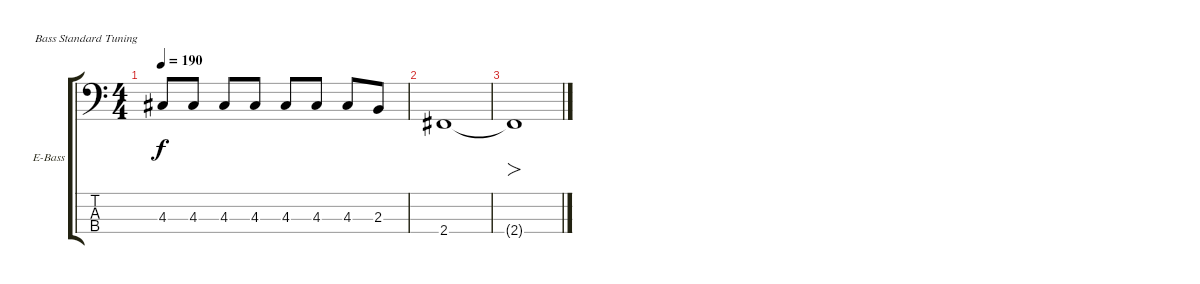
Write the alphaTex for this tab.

\bracketExtendMode groupsimilarinstruments
\firstSystemTrackNameOrientation horizontal
\otherSystemsTrackNameOrientation horizontal
\track ("Bass" "E-Bass") {instrument electricbassfinger}
\staff {score tabs}
\tuning (G2 D2 A1 E1)
\ts (4 4)
\tempo 190
\clef f4
\ks c
4.3.8{dy f} 4.3.8 4.3.8 4.3.8 4.3.8 4.3.8 4.3.8 2.3.8 |
2.4.1 |
2.4{t}.1{fo}
